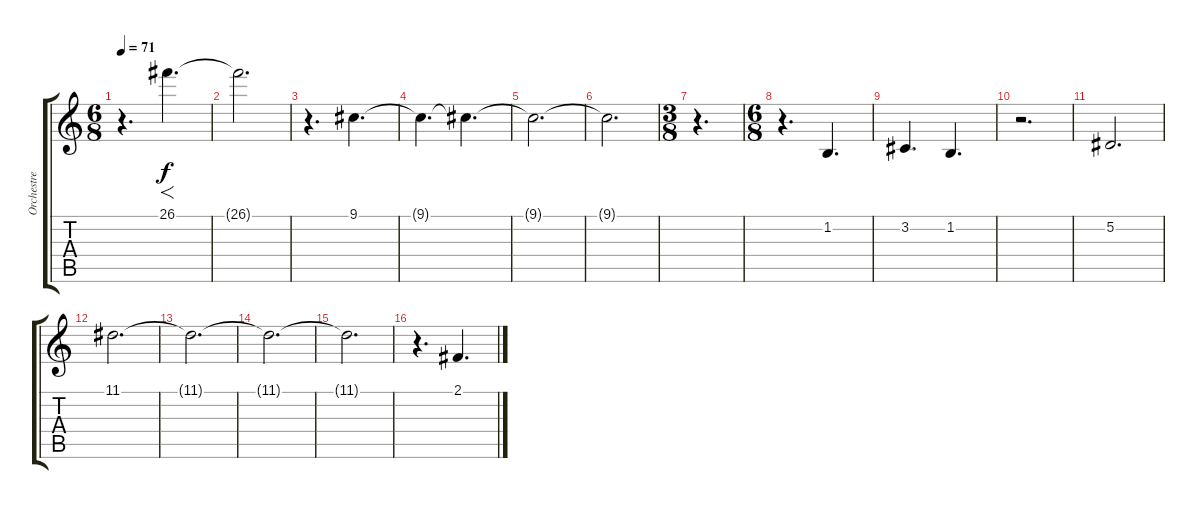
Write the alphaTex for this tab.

\track ("Orchestre" "Orchestre") {instrument stringensemble1}
\staff {score tabs}
\tuning (E4 Bb3 Gb3 Db3 Ab2 Eb2) {hide}
\ts (6 8)
\tempo 71
\clef g2
\ks c
r.4{d dy f instrument stringensemble1} 26.1.4{f d} |
26.1{t}.2{d} |
r.4{d} 9.1.4{d} |
9.1{t}.4{d} 9.1{t}.4{d} |
9.1{t}.2{d} |
9.1{t}.2{d} |
\ts (3 8)
r.4{d} |
\ts (6 8)
r.4{d} 1.2.4{d} |
3.2.4{d} 1.2.4{d} |
r.2{d} |
5.2.2{d} |
11.1.2{d} |
11.1{t}.2{d} |
11.1{t}.2{d} |
11.1{t}.2{d} |
r.4{d} 2.1.4{d}
